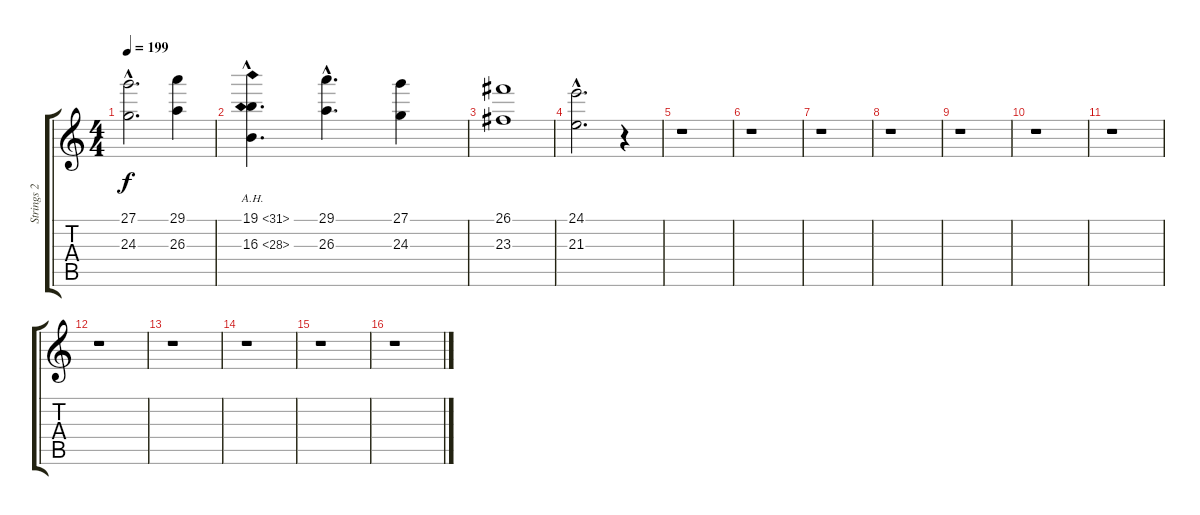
\track ("Strings 2" "Strings 2") {instrument stringensemble1}
\staff {score tabs}
\tuning (E4 B3 G3 D3 A2 E2) {hide}
\ts (4 4)
\tempo 199
\clef g2
\ks c
(27.1{hac} 24.3{hac}).2{d dy f} (29.1 26.3).4 |
(19.1{ah 12 hac} 16.3{ah 12 hac}).4{d} (29.1{hac} 26.3{hac}).4{d} (27.1 24.3).4 |
(26.1 23.3).1 |
(24.1{hac} 21.3{hac}).2{d} r.4 |
\section ("" "")
r.1 |
r.1 |
r.1 |
r.1 |
\section ("" "")
r.1 |
r.1 |
r.1 |
r.1 |
\section ("" "")
r.1 |
r.1 |
r.1 |
r.1
